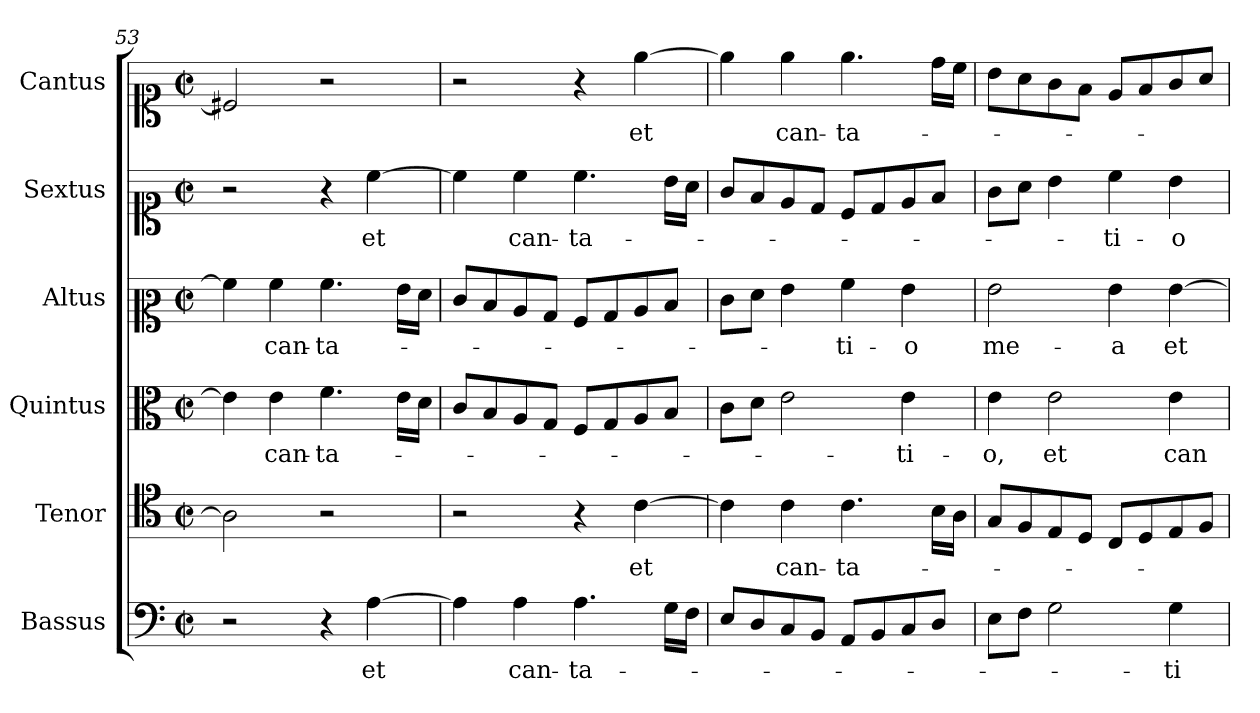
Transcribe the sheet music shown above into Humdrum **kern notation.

**kern	**text	**kern	**text	**kern	**text	**kern	**text	**kern	**text	**kern	**text
*part6	*part6	*part5	*part5	*part4	*part4	*part3	*part3	*part2	*part2	*part1	*part1
*staff6	*staff6	*staff5	*staff5	*staff4	*staff4	*staff3	*staff3	*staff2	*staff2	*staff1	*staff1
*I"Bassus	*	*I"Tenor	*	*I"Quintus	*	*I"Altus	*	*I"Sextus	*	*I"Cantus	*
!!LO:LB:g=z
*clefF4	*	*clefC4	*	*clefC3	*	*clefC2	*	*clefC1	*	*clefC1	*
*k[]	*	*k[]	*	*k[]	*	*k[]	*	*k[]	*	*k[]	*
*C:	*	*C:	*	*C:	*	*C:	*	*C:	*	*C:	*
*M2/2	*	*M2/2	*	*M2/2	*	*M2/2	*	*M2/2	*	*M2/2	*
*met(c|)	*	*met(c|)	*	*met(c|)	*	*met(c|)	*	*met(c|)	*	*met(c|)	*
=53	=53	=53	=53	=53	=53	=53	=53	=53	=53	=53	=53
2r	.	2Ai\]	.	4ei\]	.	4ai\]	.	2r	.	2c#Xi/]	.
!	!	!	!	!	!LO:LY:b:color=#000000	!	!	!	!	!	!
!	!	!	!	!	!	!	!LO:LY:b:color=#000000	!	!	!	!
.	.	.	.	4ei\	can-	4ai\	can-	.	.	.	.
!	!	!	!	!	!LO:LY:b:color=#000000	!	!	!	!	!	!
!	!	!	!	!	!	!	!LO:LY:b:color=#000000	!	!	!	!
4r	.	2r	.	4.fi\	-ta-	4.ai\	-ta-	4r	.	2r	.
!	!LO:LY:b:color=#000000	!	!	!	!	!	!	!	!	!	!
!	!	!	!	!	!	!	!	!	!LO:LY:b:color=#000000	!	!
[>4Ai\	et	.	.	.	.	.	.	[>4cci\	et	.	.
.	.	.	.	16ei\LL	.	16gi\LL	.	.	.	.	.
.	.	.	.	16di\JJ	.	16fi\JJ	.	.	.	.	.
=54	=54	=54	=54	=54	=54	=54	=54	=54	=54	=54	=54
4Ai\]	.	2r	.	8ci/L	.	8ei/L	.	4cci\]	.	2r	.
.	.	.	.	8Bi/	.	8di/	.	.	.	.	.
!	!LO:LY:b:color=#000000	!	!	!	!	!	!	!	!	!	!
!	!	!	!	!	!	!	!	!	!LO:LY:b:color=#000000	!	!
4Ai\	can-	.	.	8Ai/	.	8ci/	.	4cci\	can-	.	.
.	.	.	.	8Gi/J	.	8Bi/J	.	.	.	.	.
!	!LO:LY:b:color=#000000	!	!	!	!	!	!	!	!	!	!
!	!	!	!	!	!	!	!	!	!LO:LY:b:color=#000000	!	!
4.Ai\	-ta-	4r	.	8Fi/L	.	8Ai/L	.	4.cci\	-ta-	4r	.
.	.	.	.	8Gi/	.	8Bi/	.	.	.	.	.
!	!	!	!LO:LY:b:color=#000000	!	!	!	!	!	!	!	!
!	!	!	!	!	!	!	!	!	!	!	!LO:LY:b:color=#000000
.	.	[>4ci\	et	8Ai/	.	8ci/	.	.	.	[>4eei\	et
16Gi\LL	.	.	.	8Bi/J	.	8di/J	.	16bi\LL	.	.	.
16Fi\JJ	.	.	.	.	.	.	.	16ai\JJ	.	.	.
=55	=55	=55	=55	=55	=55	=55	=55	=55	=55	=55	=55
8Ei/L	.	4ci\]	.	8ci\L	.	8ei\L	.	8gi/L	.	4eei\]	.
8Di/	.	.	.	8di\J	.	8fi\J	.	8fi/	.	.	.
!	!	!	!LO:LY:b:color=#000000	!	!	!	!	!	!	!	!
!	!	!	!	!	!	!	!	!	!	!	!LO:LY:b:color=#000000
8Ci/	.	4ci\	can-	2ei\	.	4gi\	.	8ei/	.	4eei\	can-
8BBi/J	.	.	.	.	.	.	.	8di/J	.	.	.
!	!	!	!LO:LY:b:color=#000000	!	!	!	!	!	!	!	!
!	!	!	!	!	!	!	!LO:LY:b:color=#000000	!	!	!	!
!	!	!	!	!	!	!	!	!	!	!	!LO:LY:b:color=#000000
8AAi/L	.	4.ci\	-ta-	.	.	4ai\	-ti-	8ci/L	.	4.eei\	-ta-
8BBi/	.	.	.	.	.	.	.	8di/	.	.	.
!	!	!	!	!	!LO:LY:b:color=#000000	!	!	!	!	!	!
!	!	!	!	!	!	!	!LO:LY:b:color=#000000	!	!	!	!
8Ci/	.	.	.	4ei\	-ti-	4gi\	-o	8ei/	.	.	.
8Di/J	.	16Bi\LL	.	.	.	.	.	8fi/J	.	16ddi\LL	.
.	.	16Ai\JJ	.	.	.	.	.	.	.	16cci\JJ	.
=56	=56	=56	=56	=56	=56	=56	=56	=56	=56	=56	=56
!	!	!	!	!	!LO:LY:b:color=#000000	!	!	!	!	!	!
!	!	!	!	!	!	!	!LO:LY:b:color=#000000	!	!	!	!
8Ei\L	.	8Gi/L	.	4ei\	-o,	2gi\	me-	8gi\L	.	8bi\L	.
8Fi\J	.	8Fi/	.	.	.	.	.	8ai\J	.	8ai\	.
!	!	!	!	!	!LO:LY:b:color=#000000	!	!	!	!	!	!
2Gi\	.	8Ei/	.	2ei\	et	.	.	4bi\	.	8gi\	.
.	.	8Di/J	.	.	.	.	.	.	.	8fi\J	.
!	!	!	!	!	!	!	!LO:LY:b:color=#000000	!	!	!	!
!	!	!	!	!	!	!	!	!	!LO:LY:b:color=#000000	!	!
.	.	8Ci/L	.	.	.	4gi\	-a	4cci\	-ti-	8ei/L	.
.	.	8Di/	.	.	.	.	.	.	.	8fi/	.
!	!LO:LY:b:color=#000000	!	!	!	!	!	!	!	!	!	!
!	!	!	!	!	!LO:LY:b:color=#000000	!	!	!	!	!	!
!	!	!	!	!	!	!	!LO:LY:b:color=#000000	!	!	!	!
!	!	!	!	!	!	!	!	!	!LO:LY:b:color=#000000	!	!
4Gi\	-ti-	8Ei/	.	4ei\	can-	[>4gi\	et	4bi\	-o	8gi/	.
.	.	8Fi/J	.	.	.	.	.	.	.	8ai/J	.
=	=	=	=	=	=	=	=	=	=	=	=
*-	*-	*-	*-	*-	*-	*-	*-	*-	*-	*-	*-
